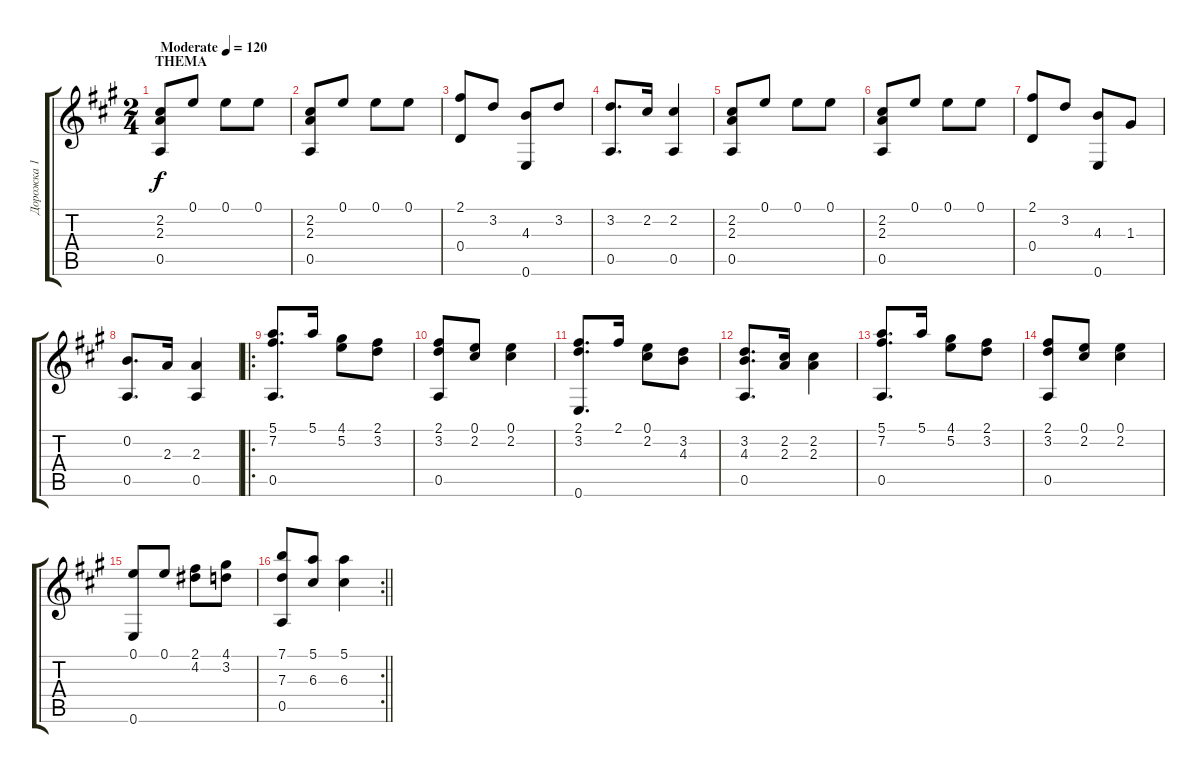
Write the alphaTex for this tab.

\track ("Дорожка 1" "Дорожка 1") {instrument acousticguitarnylon}
\staff {score tabs}
\tuning (E4 B3 G3 D3 A2 E2) {hide}
\ts (2 4)
\section ("" "THEMA")
\tempo (120 "Moderate")
\clef g2
\ks a
(2.2 2.3 0.5).8{dy f instrument acousticguitarnylon} 0.1.8 0.1.8 0.1.8 |
(2.2 2.3 0.5).8 0.1.8 0.1.8 0.1.8 |
(2.1 0.4).8 3.2.8 (4.3 0.6).8 3.2.8 |
(3.2 0.5).8{d} 2.2.16 (2.2 0.5).4 |
(2.2 2.3 0.5).8 0.1.8 0.1.8 0.1.8 |
(2.2 2.3 0.5).8 0.1.8 0.1.8 0.1.8 |
(2.1 0.4).8 3.2.8 (4.3 0.6).8 1.3.8 |
(0.2 0.5).8{d} 2.3.16 (2.3 0.5).4 |
\ro
(5.1 7.2 0.5).8{d} 5.1.16 (4.1 5.2).8 (2.1 3.2).8 |
(2.1 3.2 0.5).8 (0.1 2.2).8 (0.1 2.2).4 |
(2.1 3.2 0.6).8{d} 2.1.16 (0.1 2.2).8 (3.2 4.3).8 |
(3.2 4.3 0.5).8{d} (2.2 2.3).16 (2.2 2.3).4 |
(5.1 7.2 0.5).8{d} 5.1.16 (4.1 5.2).8 (2.1 3.2).8 |
(2.1 3.2 0.5).8 (0.1 2.2).8 (0.1 2.2).4 |
(0.1 0.6).8 0.1.8 (2.1 4.2).8 (4.1 3.2).8 |
\rc 2
\barLineRight lightlight
(7.1 7.3 0.5).8 (5.1 6.3).8 (5.1 6.3).4
